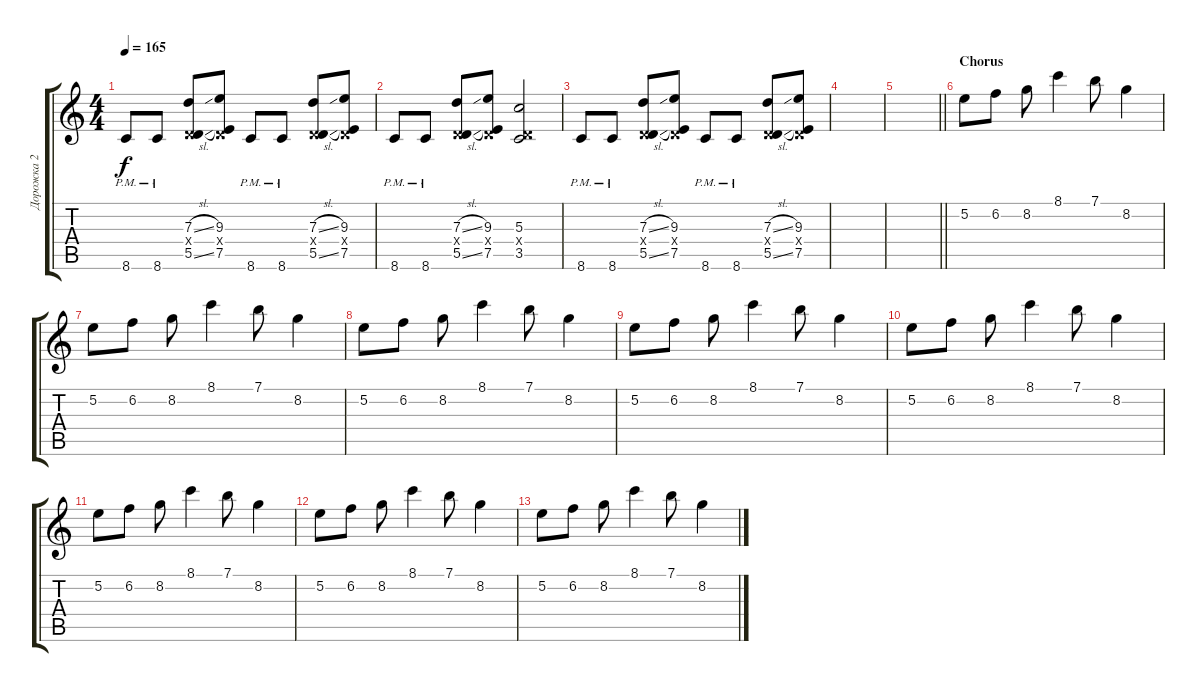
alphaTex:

\track ("Дорожка 2" "Дорожка 2") {instrument distortionguitar}
\staff {score tabs}
\tuning (E4 B3 G3 D3 A2 E2) {hide}
\ts (4 4)
\tempo 165
\clef g2
\ks c
8.6{pm}.8{dy f} 8.6{pm}.8 (7.3{sl} 0.4{x} 5.5{sl}).8 (9.3 0.4{x} 7.5).8 8.6{pm}.8 8.6{pm}.8 (7.3{sl} 0.4{x} 5.5{sl}).8 (9.3 0.4{x} 7.5).8 |
8.6{pm}.8 8.6{pm}.8 (7.3{sl} 0.4{x} 5.5{sl}).8 (9.3 0.4{x} 7.5).8 (5.3 0.4{x} 3.5).2 |
8.6{pm}.8 8.6{pm}.8 (7.3{sl} 0.4{x} 5.5{sl}).8 (9.3 0.4{x} 7.5).8 8.6{pm}.8 8.6{pm}.8 (7.3{sl} 0.4{x} 5.5{sl}).8 (9.3 0.4{x} 7.5).8 |
|
\barLineRight lightlight
|
\section ("" "Сhorus")
5.2.8 6.2.8 8.2.8 8.1.4 7.1.8 8.2.4 |
5.2.8 6.2.8 8.2.8 8.1.4 7.1.8 8.2.4 |
5.2.8 6.2.8 8.2.8 8.1.4 7.1.8 8.2.4 |
5.2.8 6.2.8 8.2.8 8.1.4 7.1.8 8.2.4 |
5.2.8 6.2.8 8.2.8 8.1.4 7.1.8 8.2.4 |
5.2.8 6.2.8 8.2.8 8.1.4 7.1.8 8.2.4 |
5.2.8 6.2.8 8.2.8 8.1.4 7.1.8 8.2.4 |
5.2.8 6.2.8 8.2.8 8.1.4 7.1.8 8.2.4
